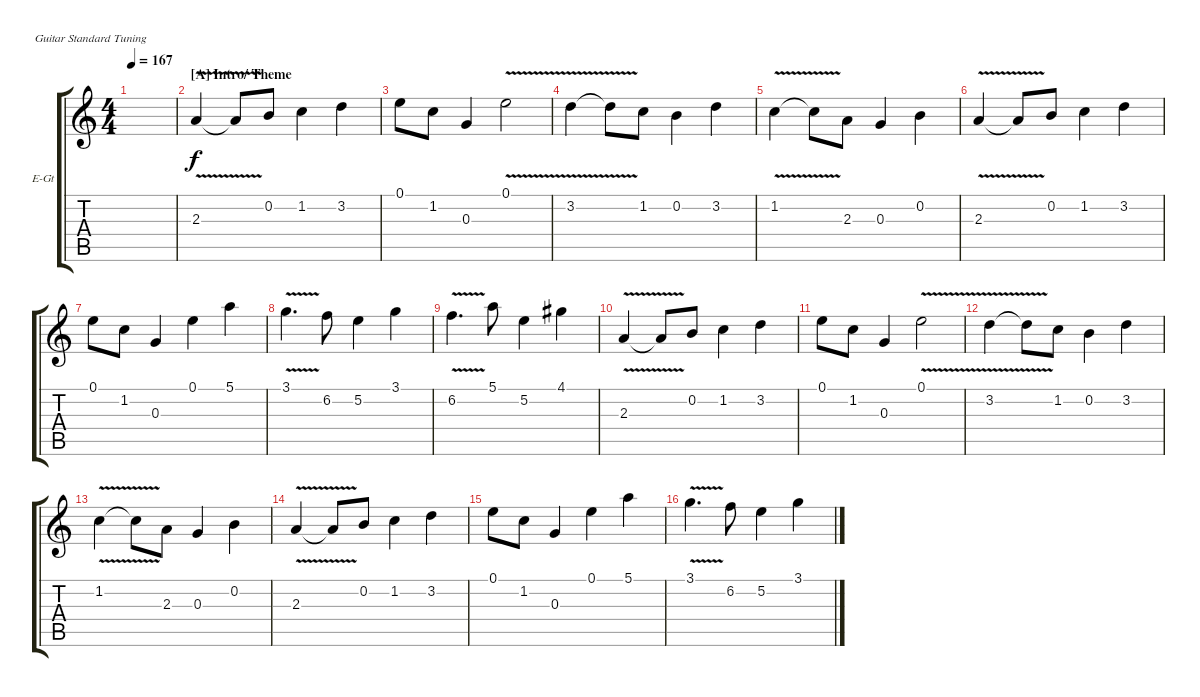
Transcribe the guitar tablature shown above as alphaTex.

\defaultSystemsLayout 4
\bracketExtendMode groupsimilarinstruments
\firstSystemTrackNameOrientation horizontal
\otherSystemsTrackNameOrientation horizontal
\track ("Harmony Guitar" "E-Gt") {instrument distortionguitar}
\staff {score tabs}
\tuning (E4 B3 G3 D3 A2 E2)
\ts (4 4)
\tempo 167
\clef g2
\scale
0.459854
\ks c
|
\section ("A" "Intro/ Theme")
\scale
0.270073 2.3{v}.4 2.3{v t}.8 0.2.8 1.2.4 3.2.4 |
\scale
0.270073 0.1.8 1.2.8 0.3.4 0.1{v}.2 |
\scale
0.333333 3.2{v}.4 3.2{v t}.8 1.2.8 0.2.4 3.2.4 |
\scale
0.333333 1.2{v}.4 1.2{v t}.8 2.3.8 0.3.4 0.2.4 |
\scale
0.333333 2.3{v}.4 2.3{v t}.8 0.2.8 1.2.4 3.2.4 |
\scale
0.333333 0.1.8 1.2.8 0.3.4 0.1.4 5.1.4 |
\scale
0.333333 3.1{v}.4{d} 6.2.8 5.2.4 3.1.4 |
\scale
0.333333 6.2{v}.4{d} 5.1.8 5.2.4 4.1.4 |
\scale
0.333333 2.3{v}.4 2.3{v t}.8 0.2.8 1.2.4 3.2.4 |
\scale
0.333333 0.1.8 1.2.8 0.3.4 0.1{v}.2 |
\scale
0.333333 3.2{v}.4 3.2{v t}.8 1.2.8 0.2.4 3.2.4 |
\scale
0.333333 1.2{v}.4 1.2{v t}.8 2.3.8 0.3.4 0.2.4 |
\scale
0.333333 2.3{v}.4 2.3{v t}.8 0.2.8 1.2.4 3.2.4 |
\scale
0.333333 0.1.8 1.2.8 0.3.4 0.1.4 5.1.4 |
\scale
0.333333 3.1{v}.4{d} 6.2.8 5.2.4 3.1.4
